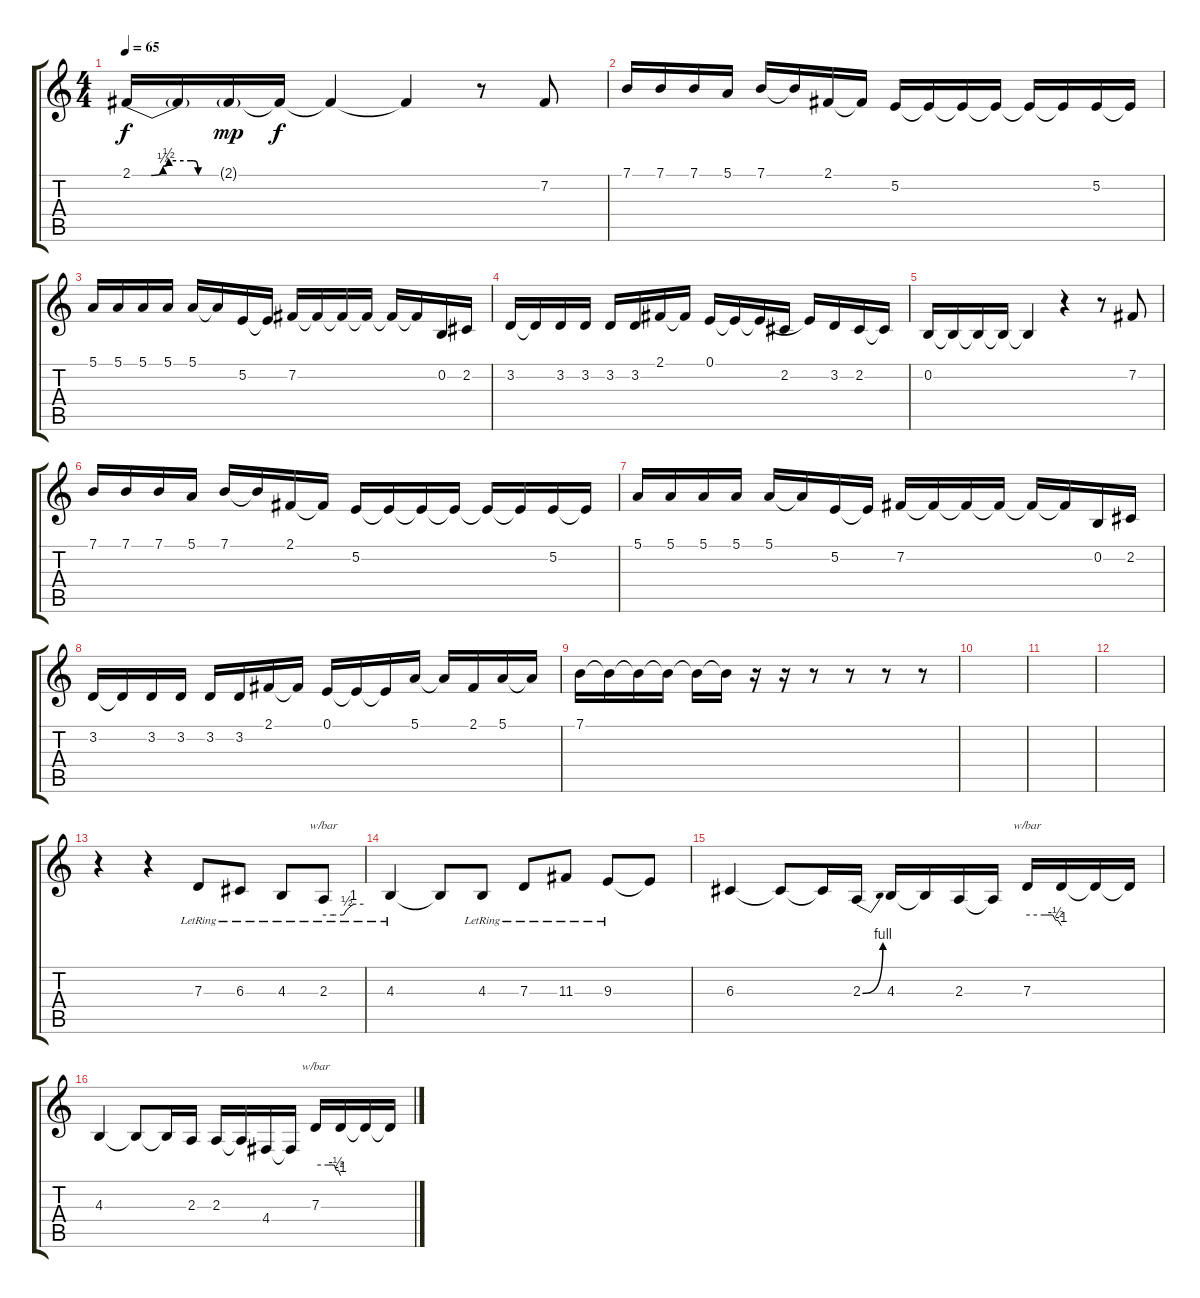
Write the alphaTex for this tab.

\track "" {instrument sitar}
\staff {score tabs}
\tuning (E4 B3 G3 D3 A2 E2) {hide}
\ts (4 4)
\tempo 65
\clef g2
\ks c
2.1{be (custom 0 0 13 0 21 1 25 2 30 2 40 2 42 2 45 0 60 0)}.16{dy f} 2.1{t}.16 2.1{g}.16{dy mp} 2.1{t}.16{dy f} 2.1{t}.4 2.1{t}.4 r.8 7.2.8 |
7.1.16 7.1.16 7.1.16 5.1.16 7.1.16 7.1{t}.16 2.1.16 2.1{t}.16 5.2.16 5.2{t}.16 5.2{t}.16 5.2{t}.16 5.2{t}.16 5.2{t}.16 5.2.16 5.2{t}.16 |
5.1.16 5.1.16 5.1.16 5.1.16 5.1.16 5.1{t}.16 5.2.16 5.2{t}.16 7.2.16 7.2{t}.16 7.2{t}.16 7.2{t}.16 7.2{t}.16 7.2{t}.16 0.2.16 2.2.16 |
3.2.16 3.2{t}.16 3.2.16 3.2.16 3.2.16 3.2.16 2.1.16 2.1{t}.16 0.1.16 0.1{t}.16 0.1{t}.16 2.2.16 0.1{t}.16 3.2.16 2.2.16 2.2{t}.16 |
0.2.16 0.2{t}.16 0.2{t}.16 0.2{t}.16 0.2{t}.4 r.4 r.8 7.2.8 |
7.1.16 7.1.16 7.1.16 5.1.16 7.1.16 7.1{t}.16 2.1.16 2.1{t}.16 5.2.16 5.2{t}.16 5.2{t}.16 5.2{t}.16 5.2{t}.16 5.2{t}.16 5.2.16 5.2{t}.16 |
5.1.16 5.1.16 5.1.16 5.1.16 5.1.16 5.1{t}.16 5.2.16 5.2{t}.16 7.2.16 7.2{t}.16 7.2{t}.16 7.2{t}.16 7.2{t}.16 7.2{t}.16 0.2.16 2.2.16 |
3.2.16 3.2{t}.16 3.2.16 3.2.16 3.2.16 3.2.16 2.1.16 2.1{t}.16 0.1.16 0.1{t}.16 0.1{t}.16 5.1.16 5.1{t}.16 2.1.16 5.1.16 5.1{t}.16 |
7.1.16 7.1{t}.16 7.1{t}.16 7.1{t}.16 7.1{t}.16 7.1{t}.16 r.16 r.16 r.8 r.8 r.8 r.8 |
|
|
|
r.4 r.4 7.3{lr}.8 6.3{lr}.8 4.3{lr}.8 2.3{lr}.8{tbe (custom default 0 0 15 0 30 0 35 2 45 4 60 4)} |
4.3{lr}.4 4.3{t}.8 4.3{lr}.8 7.3{lr}.8 11.3{lr}.8 9.3{lr}.8 9.3{t}.8 |
6.3.4 6.3{t}.8 6.3{t}.16 2.3{be (bend 0 0 60 4)}.16 4.3.16 4.3{t}.16 2.3.16 2.3{t}.16 7.3.16{tbe (custom default 0 0 30 0 35 0 40 0 45 0 50 -2 52 -2 54 -2 60 -4)} 7.3{t}.16 7.3{t}.16 7.3{t}.16 |
4.3.4 4.3{t}.8 4.3{t}.16 2.3.16 2.3.16 2.3{t}.16 4.4.16 4.4{t}.16 7.3.16{tbe (custom default 0 0 30 0 45 0 50 -2 55 -2 60 -4)} 7.3{t}.16 7.3{t}.16 7.3{t}.16
